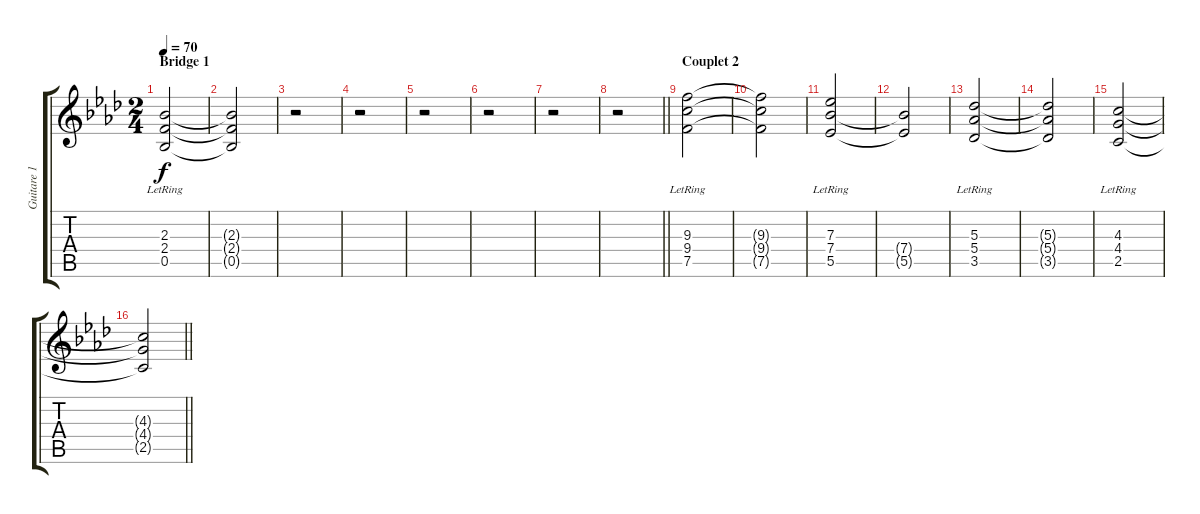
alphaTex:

\track ("Guitare 1" "Guitare 1") {instrument electricguitarclean}
\staff {score tabs}
\tuning (F4 C4 Ab3 Eb3 Bb2 F2) {hide}
\ts (2 4)
\section ("" "Bridge 1")
\tempo 70
\clef g2
\ks fminor
(2.3{lr} 2.4{lr} 0.5{lr}).2{dy f} |
(2.3{t} 2.4{t} 0.5{t}).2 |
r.2 |
r.2 |
r.2 |
r.2 |
r.2 |
\barLineRight lightlight
r.2 |
\section ("" "Couplet 2")
(9.3 9.4{lr} 7.5{lr}).2 |
(9.3{t} 9.4{t} 7.5{t}).2 |
(7.3 7.4{lr} 5.5{lr}).2 |
(7.4{t} 5.5{t}).2 |
(5.3{lr} 5.4{lr} 3.5{lr}).2 |
(5.3{t} 5.4{t} 3.5{t}).2 |
(4.3{lr} 4.4{lr} 2.5{lr}).2 |
\barLineRight lightlight
(4.3{t} 4.4{t} 2.5{t}).2
